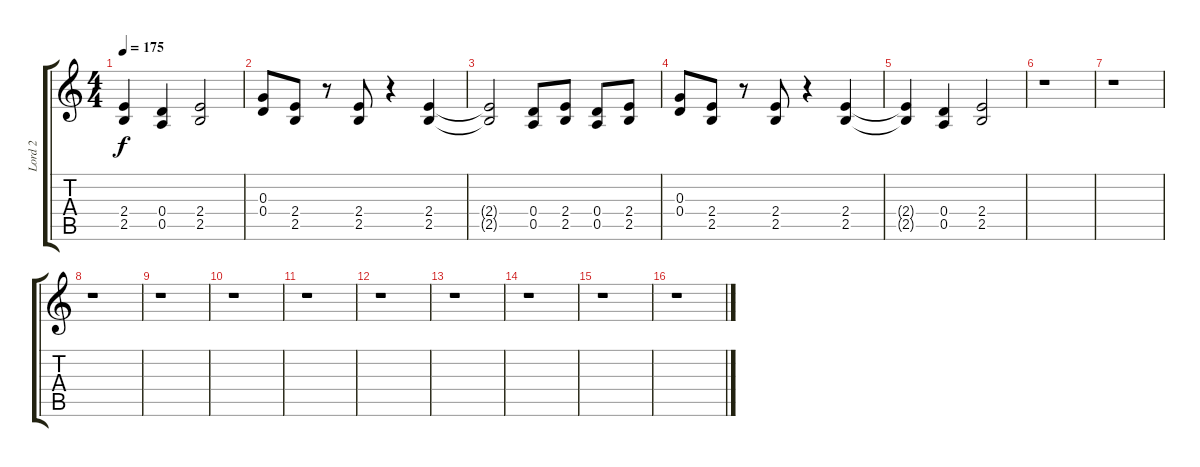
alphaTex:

\track ("Lord 2" "Lord 2") {instrument drawbarorgan}
\staff {score tabs}
\tuning (E5 B4 G4 D4 A3 D3) {hide}
\ts (4 4)
\tempo 175
\clef g2
\ks c
(2.4{t} 2.5{t}).4{dy f} (0.4 0.5).4 (2.4 2.5).2 |
(0.3 0.4).8 (2.4 2.5).8 r.8 (2.4 2.5).8 r.4 (2.4 2.5).4 |
(2.4{t} 2.5{t}).2 (0.4 0.5).8 (2.4 2.5).8 (0.4 0.5).8 (2.4 2.5).8 |
(0.3 0.4).8 (2.4 2.5).8 r.8 (2.4 2.5).8 r.4 (2.4 2.5).4 |
(2.4{t} 2.5{t}).4 (0.4 0.5).4 (2.4 2.5).2 |
r.1 |
r.1 |
r.1 |
r.1 |
r.1 |
r.1 |
r.1 |
r.1 |
r.1 |
r.1 |
r.1
